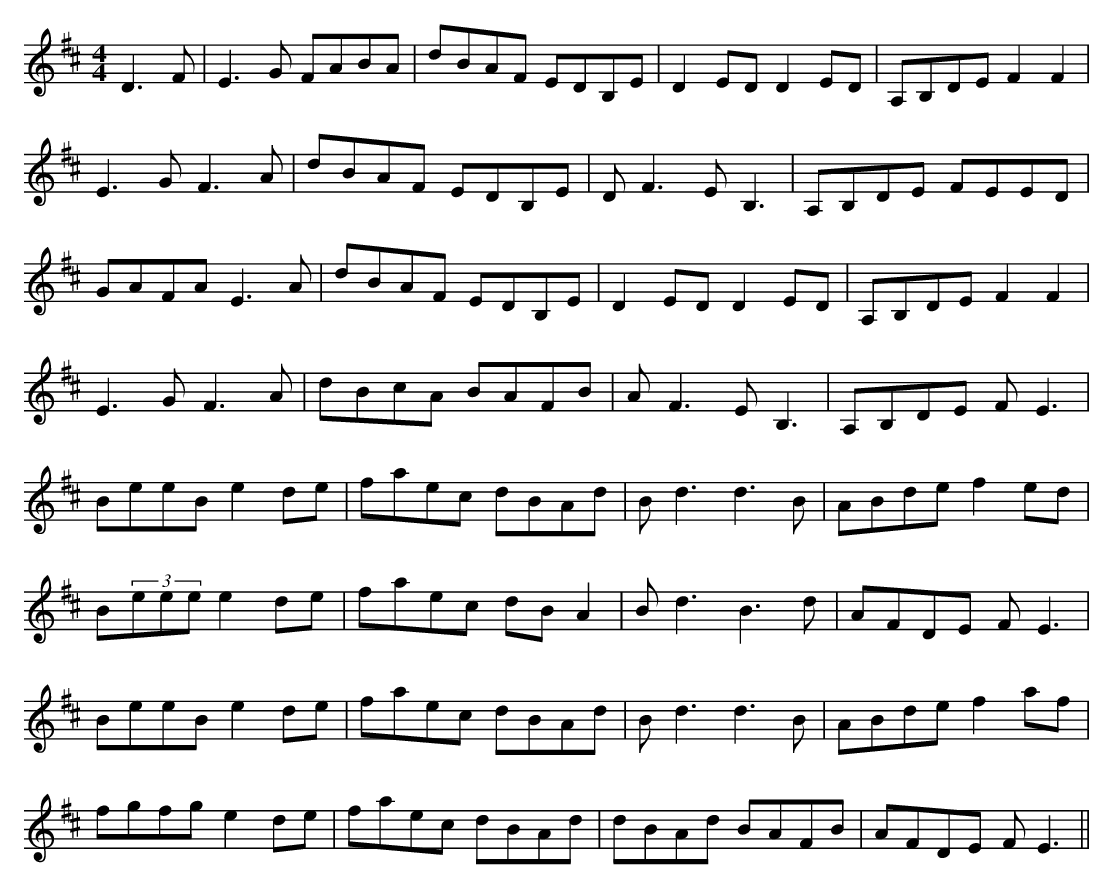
X:1
M:4/4
K:Edor
D3F|E3G FABA|dBAF EDB,E|D2ED D2ED|A,B,DE F2F2|
E3G F3A|dBAF EDB,E|DF3 EB,3|A,B,DE FEED|
GAFA E3A|dBAF EDB,E|D2ED D2ED|A,B,DE F2F2|
E3G F3A|dBcA BAFB|AF3 EB,3|A,B,DE FE3|
BeeB e2de|faec dBAd|Bd3 d3B|ABde f2ed|
B(3eee e2de|faec dBA2|Bd3 B3d|AFDE FE3|
BeeB e2de|faec dBAd|Bd3 d3B|ABde f2af|
fgfg e2de|faec dBAd|dBAd BAFB|AFDE FE3||
